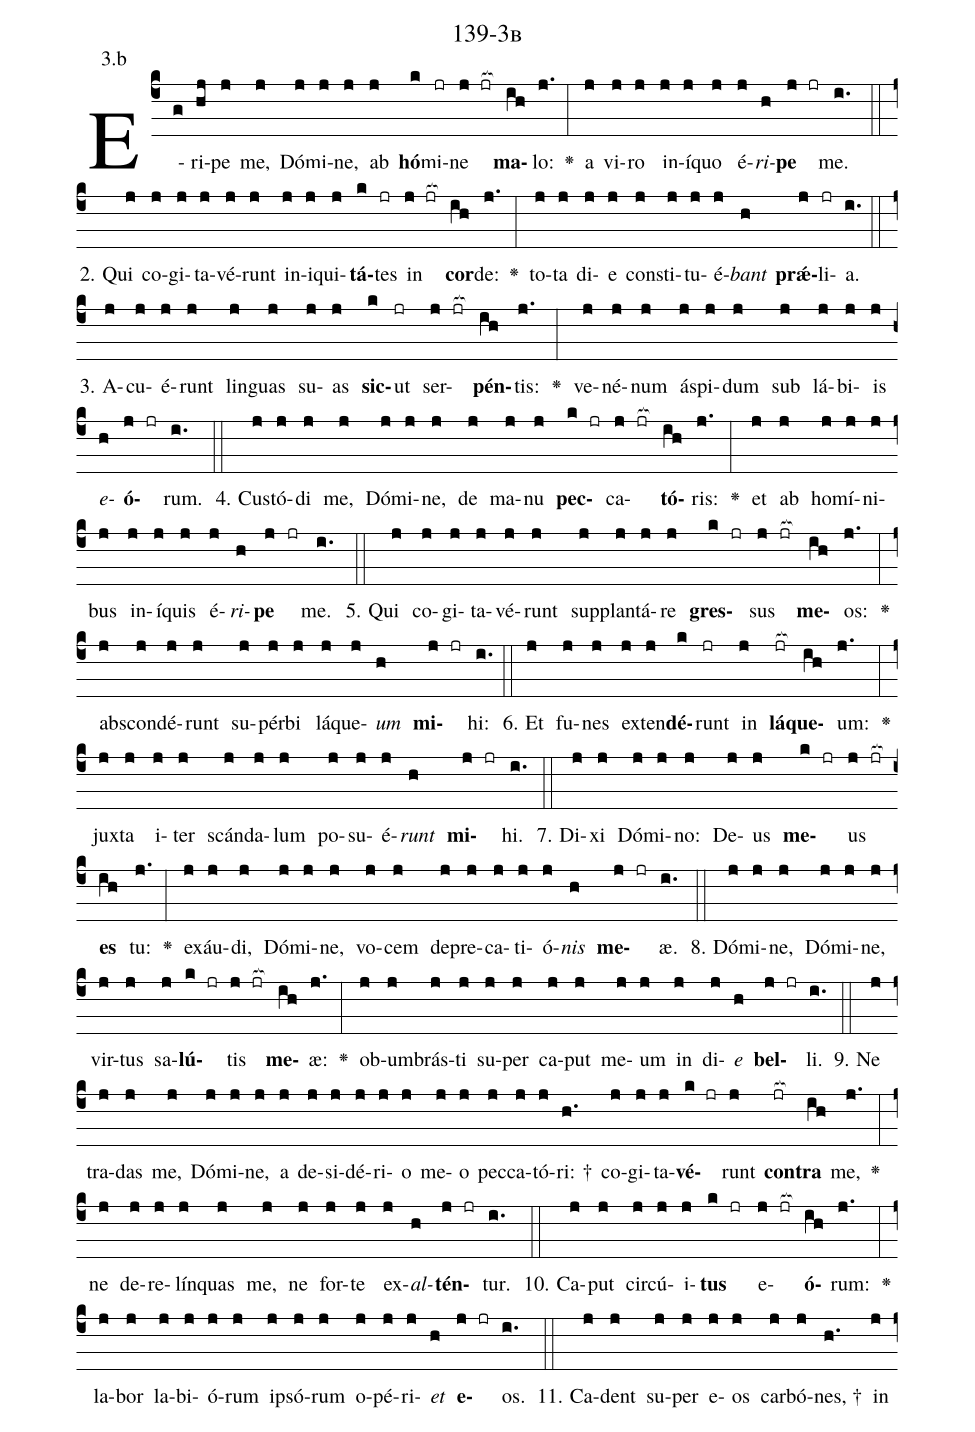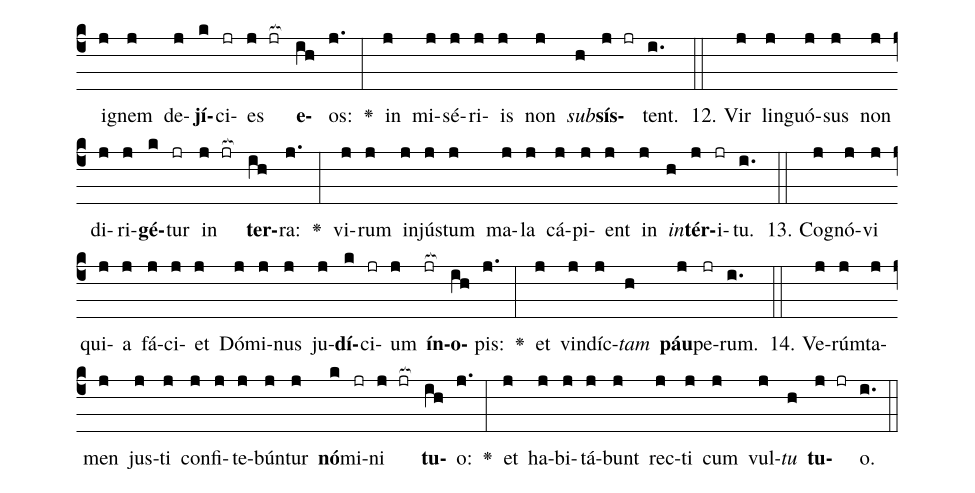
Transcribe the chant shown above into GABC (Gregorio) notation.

name: 139-3b;
annotation: 3.b;
%%
(c4)E(g)ri(hj)pe(j) me,(j) Dó(j)mi(j)ne,(j) ab(j) <b>hó</b>(k)mi(jr)ne(j jr[ocb:1{]) <b>ma</b>(ih[ocb:0}])lo:(j.) <v>\greheightstar</v>(:) a(j) vi(j)ro(j) in(j)í(j)quo(j) é(j)<i>ri</i>(h)<b>pe</b>(j jr) me.(i.) (::)
2. Qui(j) co(j)gi(j)ta(j)vé(j)runt(j) in(j)i(j)qui(j)<b>tá</b>(k)tes(jr) in(j jr[ocb:1{]) <b>cor</b>(ih[ocb:0}])de:(j.) <v>\greheightstar</v>(:) to(j)ta(j) di(j)e(j) con(j)sti(j)tu(j)é(j)<i>bant</i>(h) <b>prǽ</b>(j)li(jr)a.(i.) (::)
3. A(j)cu(j)é(j)runt(j) lin(j)guas(j) su(j)as(j) <b>sic</b>(k)ut(jr) ser(j jr[ocb:1{])<b>pén</b>(ih[ocb:0}])tis:(j.) <v>\greheightstar</v>(:) ve(j)né(j)num(j) ás(j)pi(j)dum(j) sub(j) lá(j)bi(j)is(j) <i>e</i>(h)<b>ó</b>(j jr)rum.(i.) (::)
4. Cus(j)tó(j)di(j) me,(j) Dó(j)mi(j)ne,(j) de(j) ma(j)nu(j) <b>pec</b>(k jr)ca(j jr[ocb:1{])<b>tó</b>(ih[ocb:0}])ris:(j.) <v>\greheightstar</v>(:) et(j) ab(j) ho(j)mí(j)ni(j)bus(j) in(j)í(j)quis(j) é(j)<i>ri</i>(h)<b>pe</b>(j jr) me.(i.) (::)
5. Qui(j) co(j)gi(j)ta(j)vé(j)runt(j) sup(j)plan(j)tá(j)re(j) <b>gres</b>(k jr)sus(j jr[ocb:1{]) <b>me</b>(ih[ocb:0}])os:(j.) <v>\greheightstar</v>(:) abs(j)con(j)dé(j)runt(j) su(j)pér(j)bi(j) lá(j)que(j)<i>um</i>(h) <b>mi</b>(j jr)hi:(i.) (::)
6. Et(j) fu(j)nes(j) ex(j)ten(j)<b>dé</b>(k)runt(jr) in(j) <b>lá</b>(jr[ocb:1{])<b>que</b>(ih[ocb:0}])um:(j.) <v>\greheightstar</v>(:) jux(j)ta(j) i(j)ter(j) scán(j)da(j)lum(j) po(j)su(j)é(j)<i>runt</i>(h) <b>mi</b>(j jr)hi.(i.) (::)
7. Di(j)xi(j) Dó(j)mi(j)no:(j) De(j)us(j) <b>me</b>(k jr)us(j jr[ocb:1{]) <b>es</b>(ih[ocb:0}]) tu:(j.) <v>\greheightstar</v>(:) ex(j)áu(j)di,(j) Dó(j)mi(j)ne,(j) vo(j)cem(j) de(j)pre(j)ca(j)ti(j)ó(j)<i>nis</i>(h) <b>me</b>(j jr)æ.(i.) (::)
8. Dó(j)mi(j)ne,(j) Dó(j)mi(j)ne,(j) vir(j)tus(j) sa(j)<b>lú</b>(k jr)tis(j jr[ocb:1{]) <b>me</b>(ih[ocb:0}])æ:(j.) <v>\greheightstar</v>(:) ob(j)um(j)brás(j)ti(j) su(j)per(j) ca(j)put(j) me(j)um(j) in(j) di(j)<i>e</i>(h) <b>bel</b>(j jr)li.(i.) (::)
9. Ne(j) tra(j)das(j) me,(j) Dó(j)mi(j)ne,(j) a(j) de(j)si(j)dé(j)ri(j)o(j) me(j)o(j) pec(j)ca(j)tó(j)ri: †(h.) co(j)gi(j)ta(j)<b>vé</b>(k jr)runt(j) <b>con</b>(jr[ocb:1{])<b>tra</b>(ih[ocb:0}]) me,(j.) <v>\greheightstar</v>(:) ne(j) de(j)re(j)lín(j)quas(j) me,(j) ne(j) for(j)te(j) ex(j)<i>al</i>(h)<b>tén</b>(j jr)tur.(i.) (::)
10. Ca(j)put(j) cir(j)cú(j)i(j)<b>tus</b>(k jr) e(j jr[ocb:1{])<b>ó</b>(ih[ocb:0}])rum:(j.) <v>\greheightstar</v>(:) la(j)bor(j) la(j)bi(j)ó(j)rum(j) ip(j)só(j)rum(j) o(j)pé(j)ri(j)<i>et</i>(h) <b>e</b>(j jr)os.(i.) (::)
11. Ca(j)dent(j) su(j)per(j) e(j)os(j) car(j)bó(j)nes, †(h.) in(j) i(j)gnem(j) de(j)<b>jí</b>(k)ci(jr)es(j jr[ocb:1{]) <b>e</b>(ih[ocb:0}])os:(j.) <v>\greheightstar</v>(:) in(j) mi(j)sé(j)ri(j)is(j) non(j) <i>sub</i>(h)<b>sís</b>(j jr)tent.(i.) (::)
12. Vir(j) lin(j)guó(j)sus(j) non(j) di(j)ri(j)<b>gé</b>(k)tur(jr) in(j jr[ocb:1{]) <b>ter</b>(ih[ocb:0}])ra:(j.) <v>\greheightstar</v>(:) vi(j)rum(j) in(j)jús(j)tum(j) ma(j)la(j) cá(j)pi(j)ent(j) in(j) <i>in</i>(h)<b>tér</b>(j)i(jr)tu.(i.) (::)
13. Co(j)gnó(j)vi(j) qui(j)a(j) fá(j)ci(j)et(j) Dó(j)mi(j)nus(j) ju(j)<b>dí</b>(k)ci(jr)um(j) <b>ín</b>(jr[ocb:1{])<b>o</b>(ih[ocb:0}])pis:(j.) <v>\greheightstar</v>(:) et(j) vin(j)díc(j)<i>tam</i>(h) <b>páu</b>(j)pe(jr)rum.(i.) (::)
14. Ve(j)rúm(j)ta(j)men(j) jus(j)ti(j) con(j)fi(j)te(j)bún(j)tur(j) <b>nó</b>(k)mi(jr)ni(j jr[ocb:1{]) <b>tu</b>(ih[ocb:0}])o:(j.) <v>\greheightstar</v>(:) et(j) ha(j)bi(j)tá(j)bunt(j) rec(j)ti(j) cum(j) vul(j)<i>tu</i>(h) <b>tu</b>(j jr)o.(i.) (::)
